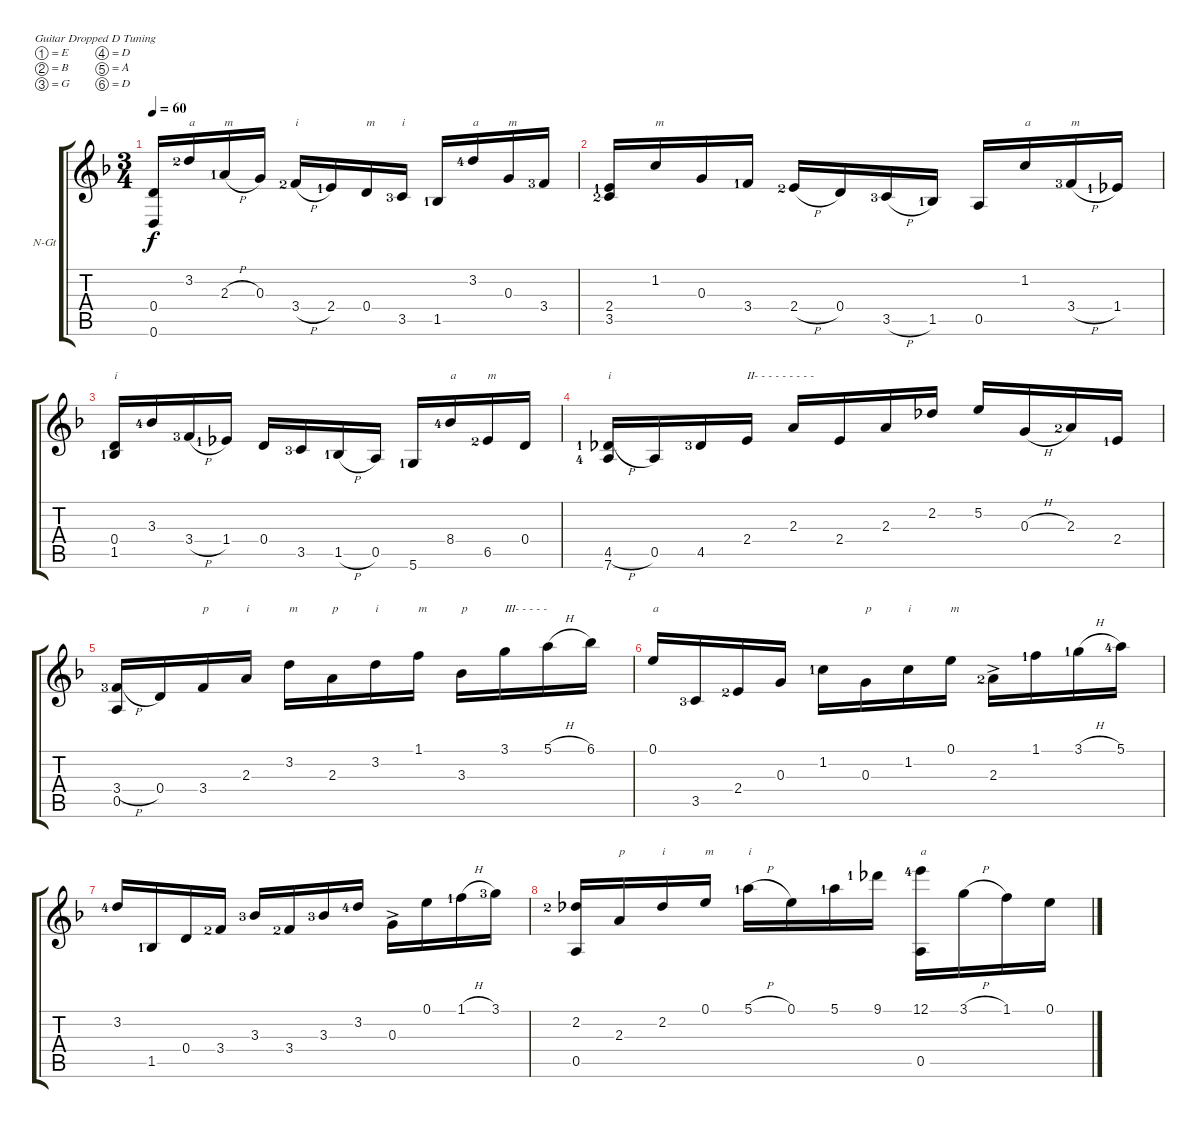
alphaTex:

\bracketExtendMode groupsimilarinstruments
\firstSystemTrackNameOrientation horizontal
\otherSystemsTrackNameOrientation horizontal
\track ("Classical Guitar" "N-Gt") {instrument acousticguitarnylon}
\staff {score tabs}
\tuning (E4 B3 G3 D3 A2 D2)
\ts (3 4)
\tempo 60
\clef g2
\scale
0.436522
\ks dminor
(0.4 0.6).16{dy f} 3.2{lf 3}.16{txt "a"} 2.3{h lf 2}.16{txt "m"} 0.3.16 3.4{h lf 3}.16{txt "i"} 2.4{lf 2}.16 0.4.16{txt "m"} 3.5{lf 4}.16{txt "i"} 1.5{lf 2}.16 3.2{lf 5}.16{txt "a"} 0.3.16{txt "m"} 3.4{lf 4}.16 |
\scale
0.563478 (2.4{lf 2} 3.5{lf 3}).16 1.2.16{txt "m"} 0.3.16 3.4{lf 2}.16 2.4{h lf 3}.16 0.4.16 3.5{h lf 4}.16 1.5{lf 2}.16 0.5.16 1.2.16{txt "a"} 3.4{h lf 4}.16{txt "m"} 1.4{lf 2}.16 |
\scale
0.555746 (0.4 1.5{lf 2}).16{txt "i"} 3.3{lf 5}.16 3.4{h lf 4}.16 1.4{lf 2}.16 0.4.16 3.5{lf 4}.16 1.5{h lf 2}.16 0.5.16 5.6{lf 2}.16 8.4{lf 5}.16{txt "a"} 6.5{lf 3}.16{txt "m"} 0.4.16 |
\scale
0.444254 (4.5{h lf 2} 7.6{lf 5}).16{txt "i"} 0.5.16 4.5{lf 4}.16 2.4.16{txt "II- - - - - - - - -"} 2.3.16 2.4.16 2.3.16 2.2.16 5.2.16 0.3{h}.16 2.3{lf 3}.16 2.4{lf 2}.16 |
\scale
0.424508 (3.4{h lf 4} 0.5).16 0.4.16 3.4.16{txt "p"} 2.3.16{txt "i"} 3.2.16{txt "m"} 2.3.16{txt "p"} 3.2.16{txt "i"} 1.1.16{txt "m"} 3.3.16{txt "p"} 3.1.16{txt "III- - - - -"} 5.1{h}.16 6.1.16 |
\scale
0.575492 0.1.16{txt "a"} 3.5{lf 4}.16 2.4{lf 3}.16 0.3.16 1.2{lf 2}.16 0.3.16{txt "p"} 1.2.16{txt "i"} 0.1.16{txt "m"} 2.3{ac lf 3}.16 1.1{lf 2}.16 3.1{h lf 2}.16 5.1{lf 5}.16 |
\scale
0.433962 3.2{lf 5}.16 1.5{lf 2}.16 0.4.16 3.4{lf 3}.16 3.3{lf 4}.16 3.4{lf 3}.16 3.3{lf 4}.16 3.2{lf 5}.16 0.3{ac}.16 0.1.16 1.1{h lf 2}.16 3.1{lf 4}.16 |
\scale
0.566038 (2.2{lf 3} 0.5).16 2.3.16{txt "p"} 2.2.16{txt "i"} 0.1.16{txt "m"} 5.1{h lf 2}.16{txt "i"} 0.1.16 5.1{lf 2}.16 9.1{lf 2}.16 (12.1{lf 5} 0.5).16{txt "a"} 3.1{h}.16 1.1.16 0.1.16
